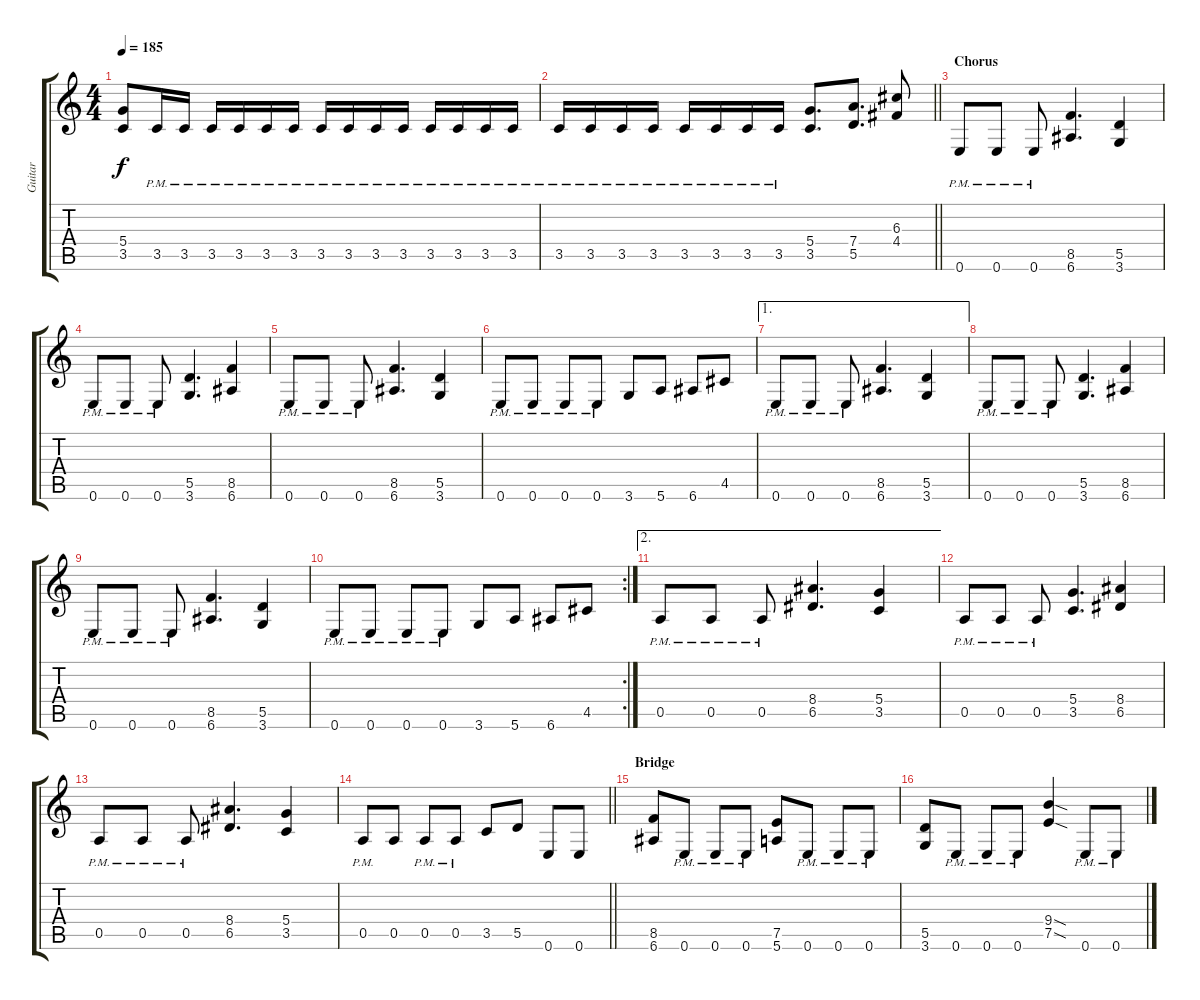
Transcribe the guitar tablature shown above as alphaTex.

\track ("Guitar" "Guitar") {instrument distortionguitar}
\staff {score tabs}
\tuning (E4 B3 G3 D3 A2 E2) {hide}
\ts (4 4)
\tempo 185
\clef g2
\ks c
(5.4 3.5).8{dy f} 3.5{pm}.16 3.5{pm}.16 3.5{pm}.16 3.5{pm}.16 3.5{pm}.16 3.5{pm}.16 3.5{pm}.16 3.5{pm}.16 3.5{pm}.16 3.5{pm}.16 3.5{pm}.16 3.5{pm}.16 3.5{pm}.16 3.5{pm}.16 |
\barLineRight lightlight
3.5{pm}.16 3.5{pm}.16 3.5{pm}.16 3.5{pm}.16 3.5{pm}.16 3.5{pm}.16 3.5{pm}.16 3.5{pm}.16 (5.4 3.5).8{d} (7.4 5.5).8{d} (6.3 4.4).8 |
\section ("" "Chorus")
0.6{pm}.8 0.6{pm}.8 0.6{pm}.8 (8.5 6.6).4{d} (5.5 3.6).4 |
0.6{pm}.8 0.6{pm}.8 0.6{pm}.8 (5.5 3.6).4{d} (8.5 6.6).4 |
0.6{pm}.8 0.6{pm}.8 0.6{pm}.8 (8.5 6.6).4{d} (5.5 3.6).4 |
0.6{pm}.8 0.6{pm}.8 0.6{pm}.8 0.6{pm}.8 3.6.8 5.6.8 6.6.8 4.5.8 |
\ae 1
0.6{pm}.8 0.6{pm}.8 0.6{pm}.8 (8.5 6.6).4{d} (5.5 3.6).4 |
0.6{pm}.8 0.6{pm}.8 0.6{pm}.8 (5.5 3.6).4{d} (8.5 6.6).4 |
0.6{pm}.8 0.6{pm}.8 0.6{pm}.8 (8.5 6.6).4{d} (5.5 3.6).4 |
\rc 2
0.6{pm}.8 0.6{pm}.8 0.6{pm}.8 0.6{pm}.8 3.6.8 5.6.8 6.6.8 4.5.8 |
\ae 2
0.5{pm}.8 0.5{pm}.8 0.5{pm}.8 (8.4 6.5).4{d} (5.4 3.5).4 |
0.5{pm}.8 0.5{pm}.8 0.5{pm}.8 (5.4 3.5).4{d} (8.4 6.5).4 |
0.5{pm}.8 0.5{pm}.8 0.5{pm}.8 (8.4 6.5).4{d} (5.4 3.5).4 |
\barLineRight lightlight
0.5{pm}.8 0.5.8 0.5{pm}.8 0.5{pm}.8 3.5.8 5.5.8 0.6.8 0.6.8 |
\section ("" "Bridge")
(8.5 6.6).8 0.6{pm}.8 0.6{pm}.8 0.6{pm}.8 (7.5 5.6).8 0.6{pm}.8 0.6{pm}.8 0.6{pm}.8 |
(5.5 3.6).8 0.6{pm}.8 0.6{pm}.8 0.6{pm}.8 (9.4{sod} 7.5{sod}).4 0.6{pm}.8 0.6{pm}.8
